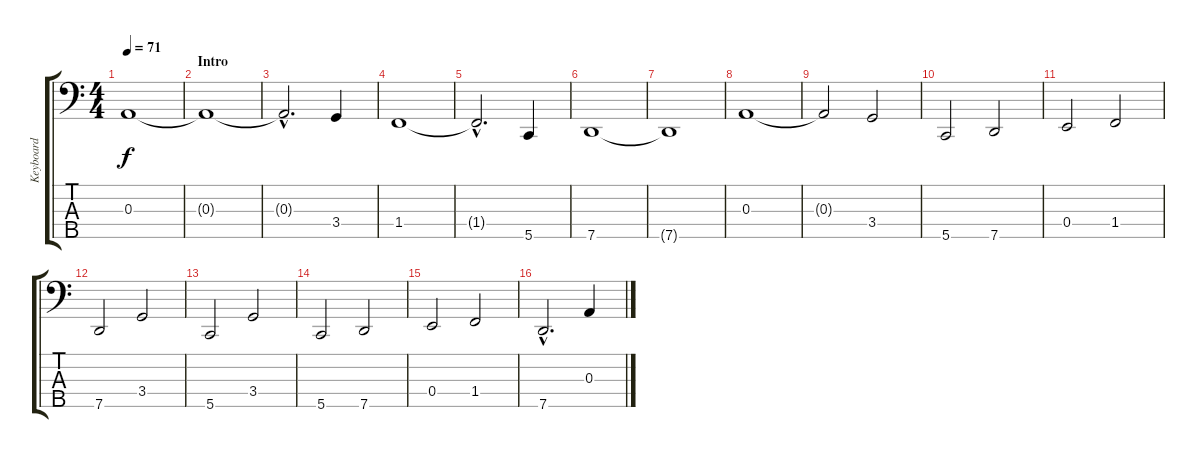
\track ("Keyboard" "Keyboard") {instrument synthstrings1}
\staff {score tabs}
\tuning (G3 D3 A2 E2 G1) {hide}
\ts (4 4)
\tempo 71
\clef f4
\ks c
0.3.1{dy f instrument synthstrings1} |
\section ("" "Intro")
0.3{t}.1 |
0.3{hac t}.2{d} 3.4.4 |
1.4.1 |
1.4{hac t}.2{d} 5.5.4 |
7.5.1 |
7.5{t}.1 |
0.3.1 |
0.3{t}.2 3.4.2 |
5.5.2 7.5.2 |
0.4.2 1.4.2 |
7.5.2 3.4.2 |
5.5.2 3.4.2 |
5.5.2 7.5.2 |
0.4.2 1.4.2 |
7.5{hac}.2{d} 0.3.4
